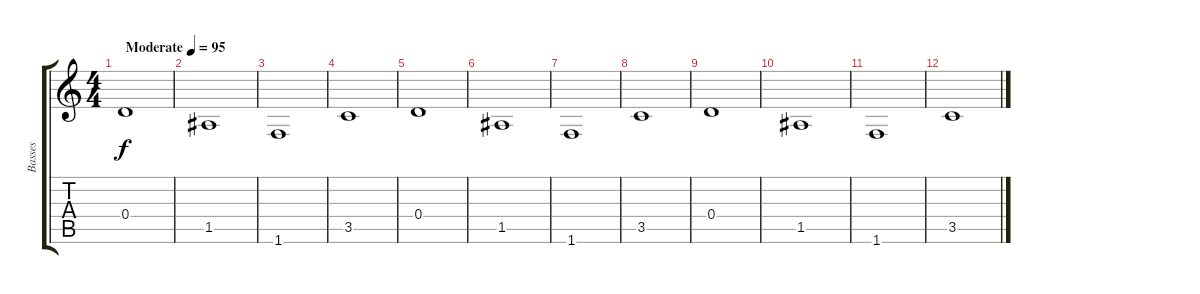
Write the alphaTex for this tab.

\track ("Basses" "Basses") {instrument contrabass}
\staff {score tabs}
\tuning (E4 B3 G3 D3 A2 E2) {hide}
\ts (4 4)
\tempo (95 "Moderate")
\clef g2
\ks c
0.4.1{dy f instrument contrabass} |
1.5.1 |
1.6.1 |
3.5.1 |
0.4.1 |
1.5.1 |
1.6.1 |
3.5.1 |
0.4.1 |
1.5.1 |
1.6.1 |
3.5.1
